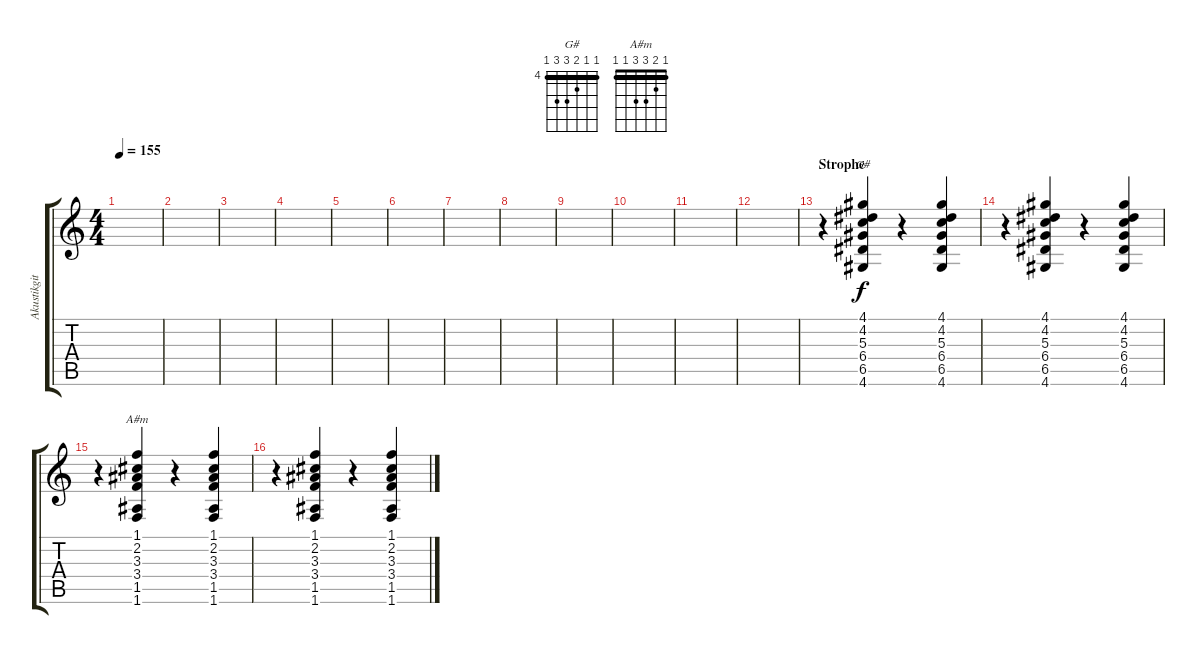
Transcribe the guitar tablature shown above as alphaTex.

\track ("Akustikgitarre" "Akustikgit") {instrument acousticguitarsteel}
\staff {score tabs}
\tuning (E4 B3 G3 D3 A2 E2) {hide}
\chord ("G#" 4 4 5 6 6 4) {firstfret 4 barre 4}
\chord ("A#m" 1 2 3 3 1 1) {barre 1}
\ts (4 4)
\tempo 155
\clef g2
\ks c
|
|
|
|
|
|
|
|
|
|
|
|
\section ("" "Strophe")
r.4 (4.1 4.2 5.3 6.4 6.5 4.6).4{ch "G#"} r.4 (4.1 4.2 5.3 6.4 6.5 4.6).4 |
r.4 (4.1 4.2 5.3 6.4 6.5 4.6).4 r.4 (4.1 4.2 5.3 6.4 6.5 4.6).4 |
r.4 (1.1 2.2 3.3 3.4 1.5 1.6).4{ch "A#m"} r.4 (1.1 2.2 3.3 3.4 1.5 1.6).4 |
r.4 (1.1 2.2 3.3 3.4 1.5 1.6).4 r.4 (1.1 2.2 3.3 3.4 1.5 1.6).4
